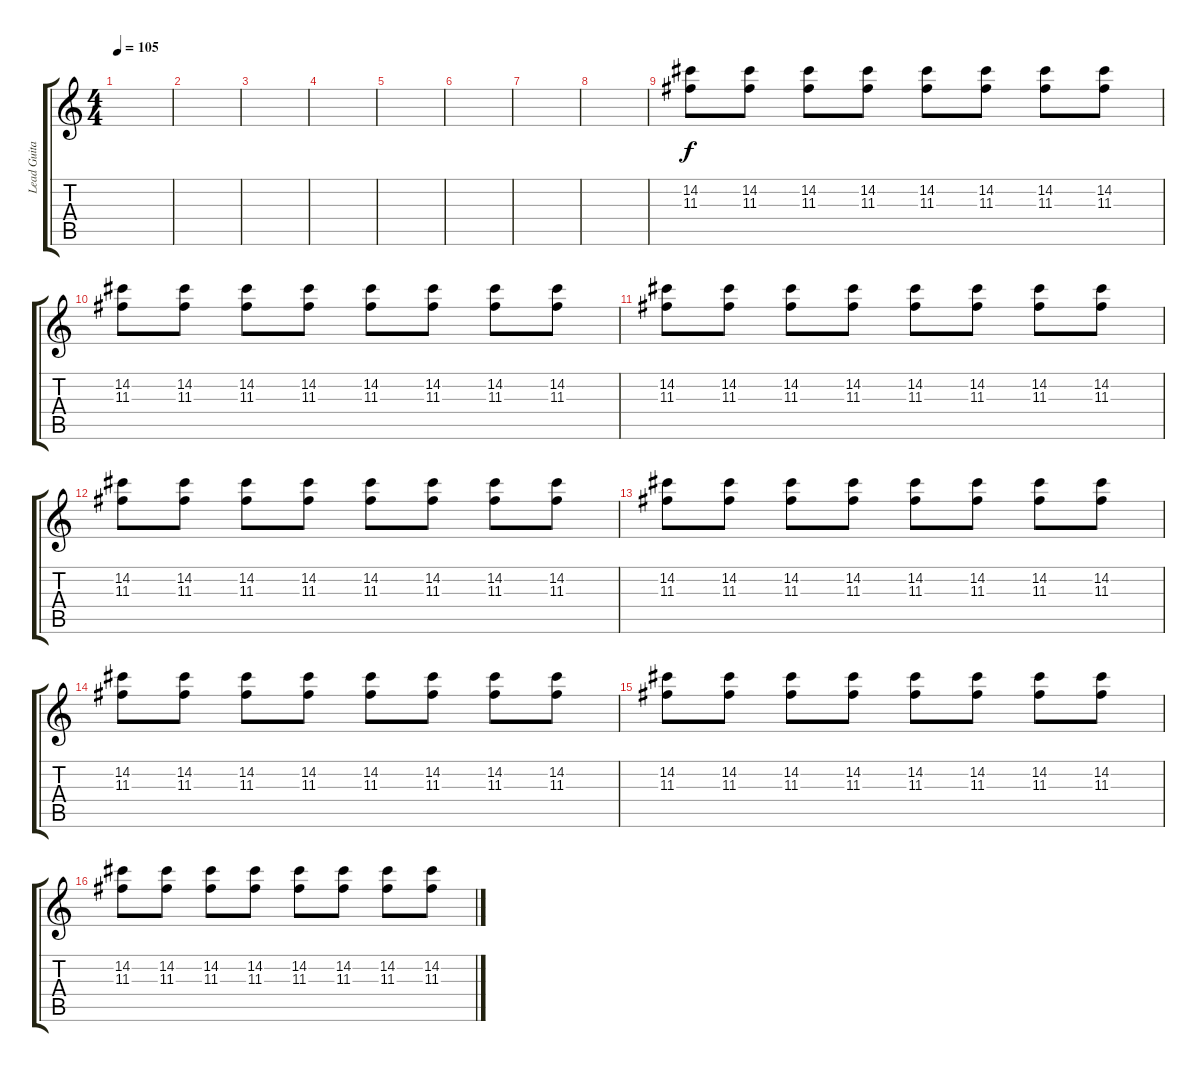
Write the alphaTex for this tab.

\track ("Lead Guitar 2" "Lead Guita") {instrument distortionguitar}
\staff {score tabs}
\tuning (E4 B3 G3 D3 A2 E2) {hide}
\ts (4 4)
\tempo 105
\clef g2
\ks c
|
|
|
|
|
|
|
|
(14.2 11.3).8 (14.2 11.3).8 (14.2 11.3).8 (14.2 11.3).8 (14.2 11.3).8 (14.2 11.3).8 (14.2 11.3).8 (14.2 11.3).8 |
(14.2 11.3).8 (14.2 11.3).8 (14.2 11.3).8 (14.2 11.3).8 (14.2 11.3).8 (14.2 11.3).8 (14.2 11.3).8 (14.2 11.3).8 |
(14.2 11.3).8 (14.2 11.3).8 (14.2 11.3).8 (14.2 11.3).8 (14.2 11.3).8 (14.2 11.3).8 (14.2 11.3).8 (14.2 11.3).8 |
(14.2 11.3).8 (14.2 11.3).8 (14.2 11.3).8 (14.2 11.3).8 (14.2 11.3).8 (14.2 11.3).8 (14.2 11.3).8 (14.2 11.3).8 |
(14.2 11.3).8 (14.2 11.3).8 (14.2 11.3).8 (14.2 11.3).8 (14.2 11.3).8 (14.2 11.3).8 (14.2 11.3).8 (14.2 11.3).8 |
(14.2 11.3).8 (14.2 11.3).8 (14.2 11.3).8 (14.2 11.3).8 (14.2 11.3).8 (14.2 11.3).8 (14.2 11.3).8 (14.2 11.3).8 |
(14.2 11.3).8 (14.2 11.3).8 (14.2 11.3).8 (14.2 11.3).8 (14.2 11.3).8 (14.2 11.3).8 (14.2 11.3).8 (14.2 11.3).8 |
(14.2 11.3).8 (14.2 11.3).8 (14.2 11.3).8 (14.2 11.3).8 (14.2 11.3).8 (14.2 11.3).8 (14.2 11.3).8 (14.2 11.3).8
